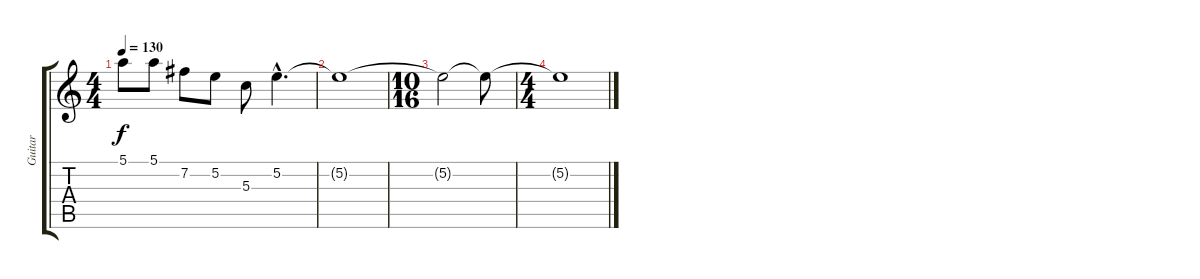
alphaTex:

\track ("Guitar" "Guitar") {instrument overdrivenguitar}
\staff {score tabs}
\tuning (E4 B3 G3 D3 A2 E2) {hide}
\ts (4 4)
\tempo 130
\clef g2
\ks c
5.1{t}.8{dy f} 5.1.8 7.2.8 5.2.8 5.3.8 5.2{hac}.4{d} |
5.2{t}.1 |
\ts (10 16)
5.2{t}.2 5.2{t}.8 |
\ts (4 4)
5.2{t}.1
